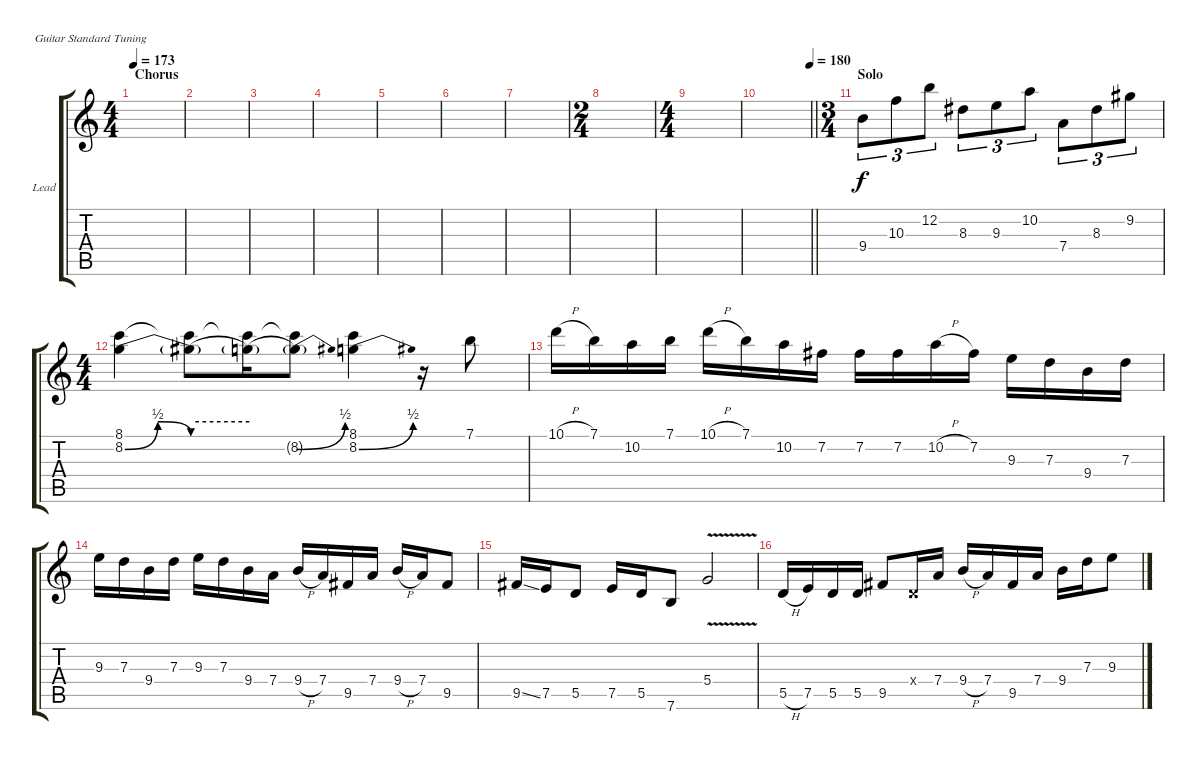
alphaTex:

\bracketExtendMode groupsimilarinstruments
\firstSystemTrackNameOrientation horizontal
\otherSystemsTrackNameOrientation horizontal
\track ("Guitar Lead" "Lead") {instrument distortionguitar}
\staff {score tabs}
\tuning (E4 B3 G3 D3 A2 E2)
\ts (4 4)
\section ("" "Chorus")
\tempo 173
\clef g2
\scale
0.333333
\ks c
|
\scale
0.333333 |
\scale
0.333333 |
\scale
0.333333 |
\scale
0.333333 |
\scale
0.257261 |
\scale
0.257261 |
\ts (2 4)
\scale
0.485477 |
\ts (4 4)
\scale
0.39527 |
\tempo (180 1)
\scale
0.209459
\barLineRight lightlight
|
\ts (3 4)
\section ("" "Solo")
\scale
0.39527 9.4.8{tu (3 2)} 10.3.8{tu (3 2)} 12.2.8{tu (3 2)} 8.3.8{tu (3 2)} 9.3.8{tu (3 2)} 10.2.8{tu (3 2)} 7.4.8{tu (3 2)} 8.3.8{tu (3 2)} 9.2.8{tu (3 2)} |
\ts (4 4)
\scale
0.485477 (8.1 8.2{be (bendrelease 0 0 30 2 30 2 60 0)}).4 (8.1{t} 8.2{be (hold 0 2 60 2) t}).8 (8.1{t} 8.2{be (hold 0 0 60 0) t}).16 (8.1{t} 8.2{be (bend 0 0 60 2) t}).8 (8.1 8.2{be (bend 0 0 60 2)}).4 r.16 7.1.8 |
\scale
0.257261 10.1{h}.16 7.1.16 10.2.16 7.1.16 10.1{h}.16 7.1.16 10.2.16 7.2.16 7.2.16 7.2.16 10.2{h}.16 7.2.16 9.3.16 7.3.16 9.4.16 7.3.16 |
\scale
0.257261 9.3.16 7.3.16 9.4.16 7.3.16 9.3.16 7.3.16 9.4.16 7.4.16 9.4{h}.16 7.4.16 9.5.16 7.4.16 9.4{h}.16 7.4.16 9.5.8 |
\scale
0.333333 9.5{ss}.16 7.5.16 5.5.8 7.5.16 5.5.16 7.6.8 5.4{v}.2 |
\scale
0.333333 5.5{h}.16 7.5.16 5.5.16 5.5.16 9.5.8 0.4{x}.16 7.4.16 9.4{h}.16 7.4.16 9.5.16 7.4.16 9.4.16 7.3.16 9.3.8
